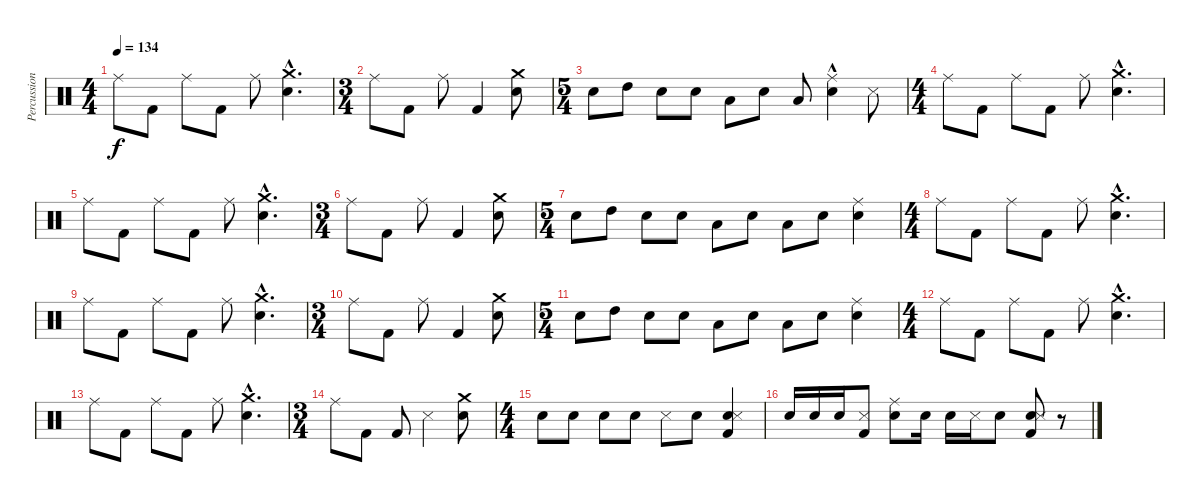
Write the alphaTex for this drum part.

\track ("Percussion" "Percussion") {instrument percussion}
\staff {score}
\articulation defaults
\ts (4 4)
\tempo 134
\clef neutral
\ks c "Ride (middle)".8{dy f} "Kick (hit) 2".8 "Ride (middle)".8 "Kick (hit) 2".8 "Ride (middle)".8
("Snare (hit) 2"{hac} "Crash medium (hit)"{hac}).4{d} |
\ts (3 4)
"Ride (middle)".8 "Kick (hit) 2".8 "Ride (middle)".8 "Kick (hit) 2".4 ("Snare (hit) 2" "Crash medium (hit)").8 |
\ts (5 4)
"Snare (hit) 2".8 "High Tom (hit)".8 "Snare (hit) 2".8 "Snare (hit) 2".8 "Low Tom (hit)".8 "Snare (hit) 2".8 "Low Tom (hit)".8 ("Snare (hit) 2"{hac} "Ride (middle)").4 "Snare (side stick) 3".8 |
\ts (4 4)
"Ride (middle)".8 "Kick (hit) 2".8 "Ride (middle)".8 "Kick (hit) 2".8 "Ride (middle)".8 ("Snare (hit) 2"{hac} "Crash medium (hit)"{hac}).4{d} |
"Ride (middle)".8 "Kick (hit) 2".8 "Ride (middle)".8 "Kick (hit) 2".8 "Ride (middle)".8 ("Snare (hit) 2"{hac} "Crash medium (hit)"{hac}).4{d} |
\ts (3 4)
"Ride (middle)".8 "Kick (hit) 2".8 "Ride (middle)".8 "Kick (hit) 2".4 ("Snare (hit) 2" "Crash medium (hit)").8 |
\ts (5 4)
"Snare (hit) 2".8 "High Tom (hit)".8 "Snare (hit) 2".8 "Snare (hit) 2".8 "Low Tom (hit)".8 "Snare (hit) 2".8 "Low Tom (hit)".8 "Snare (hit) 2".8 ("Snare (hit) 2" "Ride (middle)").4 |
\ts (4 4)
"Ride (middle)".8 "Kick (hit) 2".8 "Ride (middle)".8 "Kick (hit) 2".8 "Ride (middle)".8 ("Snare (hit) 2"{hac} "Crash medium (hit)"{hac}).4{d} |
"Ride (middle)".8 "Kick (hit) 2".8 "Ride (middle)".8 "Kick (hit) 2".8 "Ride (middle)".8 ("Snare (hit) 2"{hac} "Crash medium (hit)"{hac}).4{d} |
\ts (3 4)
"Ride (middle)".8 "Kick (hit) 2".8 "Ride (middle)".8 "Kick (hit) 2".4 ("Snare (hit) 2" "Crash medium (hit)").8 |
\ts (5 4)
"Snare (hit) 2".8 "High Tom (hit)".8 "Snare (hit) 2".8 "Snare (hit) 2".8 "Low Tom (hit)".8 "Snare (hit) 2".8 "Low Tom (hit)".8 "Snare (hit) 2".8 ("Snare (hit) 2" "Ride (middle)").4 |
\ts (4 4)
"Ride (middle)".8 "Kick (hit) 2".8 "Ride (middle)".8 "Kick (hit) 2".8 "Ride (middle)".8 ("Snare (hit) 2"{hac} "Crash medium (hit)"{hac}).4{d} |
"Ride (middle)".8 "Kick (hit) 2".8 "Ride (middle)".8 "Kick (hit) 2".8 "Ride (middle)".8 ("Snare (hit) 2"{hac} "Crash medium (hit)"{hac}).4{d} |
\ts (3 4)
"Ride (middle)".8 "Kick (hit) 2".8 "Kick (hit) 2".8 "Snare (side stick) 3".4 ("Snare (hit) 2" "Crash medium (hit)").8 |
\ts (4 4)
"Snare (hit) 2".8 "Electric Snare (hit)".8 "Snare (hit) 2".8 "Electric Snare (hit)".8 "Snare (side stick) 3".8 "Snare (hit) 2".8 ("Kick (hit) 2" "Snare (hit) 2" "Snare (side stick) 3").4 |
"Snare (hit) 2".16 "Electric Snare (hit)".16 "Snare (hit) 2".16 ("Snare (side stick) 3" "Kick (hit) 2").8 ("Ride (middle)" "Snare (hit) 2").8 "Snare (hit) 2".16 "Electric Snare (hit)".16 "Snare (side stick) 3".16 "Snare (hit) 2".8 ("Kick (hit) 2" "Snare (hit) 2" "Snare (side stick) 3").8 r.8
